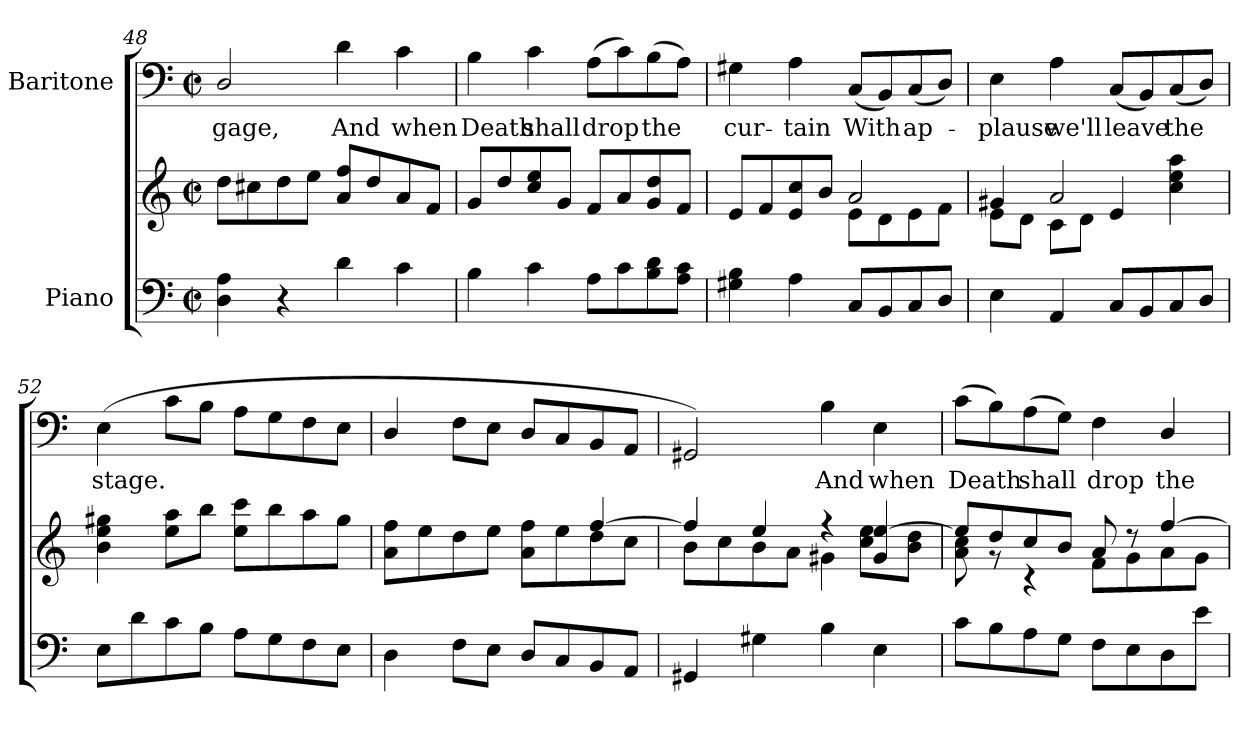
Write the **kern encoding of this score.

**kern	**kern	**kern	**text
*part2	*part2	*part1	*part1
*staff3	*staff2	*staff1	*staff1
*I"Piano	*	*I"Baritone	*
*clefF4	*clefG2	*clefF4	*
*k[]	*k[]	*k[]	*
*C:	*C:	*C:	*
*M2/2	*M2/2	*M2/2	*
*met(c|)	*met(c|)	*met(c|)	*
=48	=48	=48	=48
!	!	!	!LO:LY:b:color=#000000
4Di\ 4Ai	8ddi\L	2Di/	-gage,
.	8cc#Xi\	.	.
4r	8ddi\	.	.
.	8eei\J	.	.
!	!	!	!LO:LY:b:color=#000000
4di\	8ai/ 8ffi/L	4di\	And
.	8ddi/	.	.
!	!	!	!LO:LY:b:color=#000000
4ci\	8ai/	4ci\	when
.	8fi/J	.	.
=49	=49	=49	=49
!	!	!	!LO:LY:b:color=#000000
4Bi\	8gi/L	4Bi\	Death
.	8ddi/	.	.
!	!	!	!LO:LY:b:color=#000000
4ci\	8cci/ 8eei/	4ci\	shall
.	8gi/J	.	.
!	!	!	!LO:LY:b:color=#000000
8Ai\L	8fi/L	(8Ai\L	drop
8ci\	8ai/	8ci\)	.
!	!	!	!LO:LY:b:color=#000000
8Bi\ 8di\	8gi/ 8ddi/	(8Bi\	the
8Ai\ 8ci\J	8fi/J	8Ai\J)	.
=50	=50	=50	=50
*	*^	*	*
!	!	!	!	!LO:LY:b:color=#000000
4G#Xi\ 4Bi	8ei/L	2ryy	4G#Xi\	cur-
.	8fi/	.	.	.
!	!	!	!	!LO:LY:b:color=#000000
4Ai\	8ei/ 8cci/	.	4Ai\	-tain
.	8bi/J	.	.	.
!	!	!	!	!LO:LY:b:color=#000000
8Ci/L	2ai/	8ei\L	(8Ci/L	With
8BBi/	.	8di\	8BBi/)	.
!	!	!	!	!LO:LY:b:color=#000000
8Ci/	.	8ei\	(8Ci/	ap-
8Di/J	.	8fi\J	8Di/J)	.
!!LO:PB:g=z
=51	=51	=51	=51	=51
!	!	!	!	!LO:LY:b:color=#000000
4Ei\	4g#Xi/	8ei\L	4Ei\	-plause
.	.	8di\J	.	.
!	!	!	!	!LO:LY:b:color=#000000
4AAi/	2ai/	8ci\L	4Ai\	we'll
.	.	8di\J	.	.
!	!	!	!	!LO:LY:b:color=#000000
8Ci/L	.	4ei/	(8Ci/L	leave
8BBi/	.	.	8BBi/)	.
!	!	!	!	!LO:LY:b:color=#000000
8Ci/	4cci\ 4eei 4aai	4ryy	(8Ci/	the
8Di/J	.	.	8Di/J)	.
*	*v	*v	*	*
=52	=52	=52	=52
!	!	!	!LO:LY:b:color=#000000
8Ei\L	4bi\ 4eei 4gg#Xi	(4Ei\	stage.
8di\	.	.	.
8ci\	8eei\ 8aai\L	8ci\L	.
8Bi\J	8bbi\J	8Bi\J	.
8Ai\L	8eei\ 8ccci\L	8Ai\L	.
8Gi\	8bbi\	8Gi\	.
8Fi\	8aai\	8Fi\	.
8Ei\J	8gg#i\J	8Ei\J	.
=53	=53	=53	=53
*	*^	*	*
4Di\	2.ryy	8ai\ 8ffi\L	4Di/	.
.	.	8eei\	.	.
8Fi\L	.	8ddi\	8Fi\L	.
8Ei\J	.	8eei\J	8Ei\J	.
8Di/L	.	8ai\ 8ffi\L	8Di/L	.
8Ci/	.	8eei\	8Ci/	.
8BBi/	[4ffi/	8ddi\	8BBi/	.
8AAi/J	.	8cci\J	8AAi/J	.
=54	=54	=54	=54	=54
4GG#Xi/	4ffi/]	8bi\L	2GG#Xi/)	.
.	.	8cci\	.	.
4G#Xi\	4eei/	8bi\	.	.
.	.	8ai\J	.	.
!	!	!	!	!LO:LY:b:color=#000000
4Bi\	4r	4g#Xi\	4Bi\	And
!	!	!	!	!LO:LY:b:color=#000000
4Ei\	4g#i/ [4eei	8cci\ 8eei\L	4Ei\	when
.	.	8bi\ 8ddi\J	.	.
!!LO:LB:g=z
=55	=55	=55	=55	=55
!	!	!	!	!LO:LY:b:color=#000000
8ci\L	8eei/L]	8ai\ 8cci	(8ci\L	Death
8Bi\	8ddi/	8r	8Bi\)	.
!	!	!	!	!LO:LY:b:color=#000000
8Ai\	8cci/	4r	(8Ai\	shall
8Gi\J	8bi/J	.	8Gi\J)	.
!	!	!	!	!LO:LY:b:color=#000000
8Fi\L	8ai/	8fi\L	4Fi\	drop
8Ei\	8r	8gi\	.	.
!	!	!	!	!LO:LY:b:color=#000000
8Di\	[4ffi/	8ai\	4Di/	the
8ei\J	.	8gi\J	.	.
*	*v	*v	*	*
=	=	=	=
*-	*-	*-	*-
